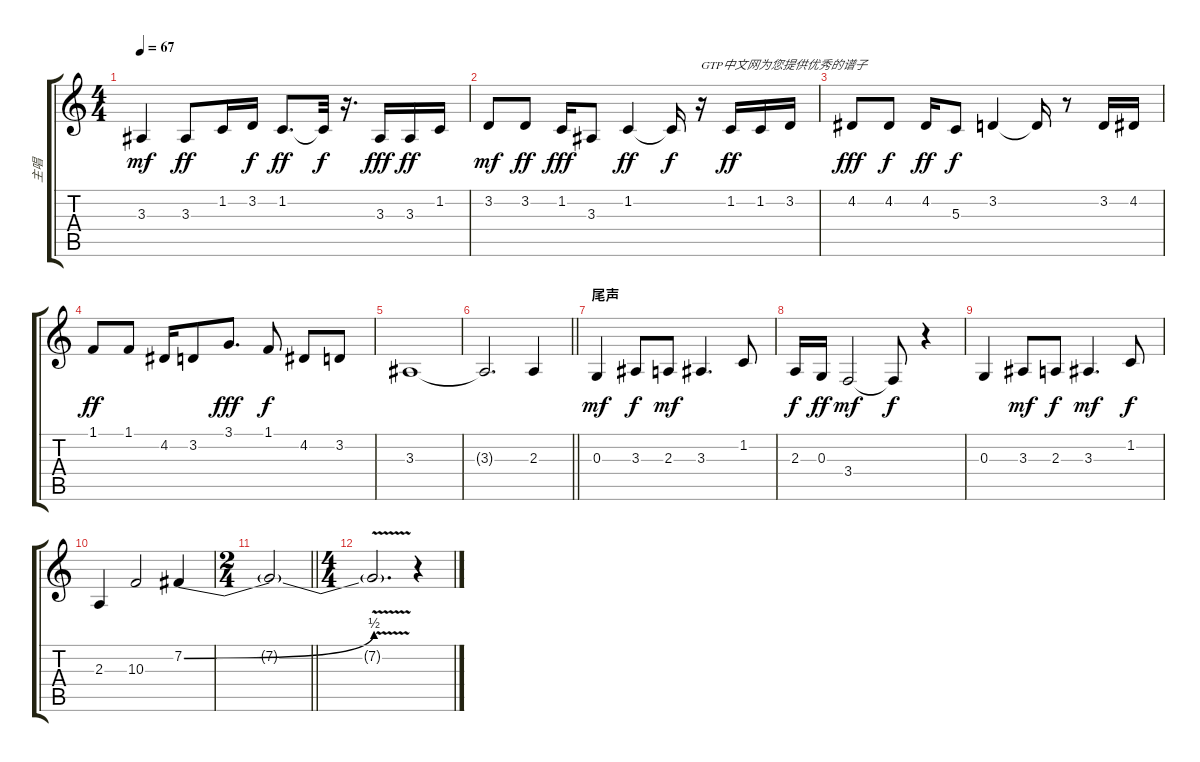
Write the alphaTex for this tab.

\track ("主唱" "主唱") {instrument flute}
\staff {score tabs}
\tuning (E4 B3 G3 D3 A2 E2) {hide}
\ts (4 4)
\tempo 67
\clef g2
\ks c
3.3.4{dy mf} 3.3.8{dy ff} 1.2.16 3.2.16{dy f} 1.2.8{d dy ff} 1.2{t}.32{dy f} r.16{d} 3.3.16{dy fff} 3.3.16{dy ff} 1.2.16 |
3.2.8{dy mf} 3.2.8{dy ff} 1.2.16{dy fff} 3.3.8 1.2.4{dy ff} 1.2{t}.16{dy f} r.16{txt "GTP中文网为您提供优秀的谱子"} 1.2.16{dy ff} 1.2.16 3.2.16 |
4.2.8{dy fff} 4.2.8{dy f} 4.2.16{dy ff} 5.3.8{dy f} 3.2.4 3.2{t}.16 r.8 3.2.16 4.2.16 |
1.1.8{dy ff} 1.1.8 4.2.16 3.2.8 3.1.8{d dy fff} 1.1.8{dy f} 4.2.8 3.2.8 |
3.3.1 |
\barLineRight lightlight
3.3{t}.2{d} 2.3.4 |
\section ("" "尾声")
0.3.4{dy mf} 3.3.8{dy f} 2.3.8{dy mf} 3.3.4{d} 1.2.8 |
2.3.16{dy f} 0.3.16{dy ff} 3.4.2{dy mf} 3.4{t}.8{dy f} r.4 |
0.3.4 3.3.8{dy mf} 2.3.8{dy f} 3.3.4{d dy mf} 1.2.8{dy f} |
2.3.4 10.3.2 7.2{be (bend 0 0 60 2)}.4{volume 4} |
\ts (2 4)
\barLineRight lightlight
7.2{t}.2 |
\ts (4 4)
7.2{v t}.2{d} r.4
